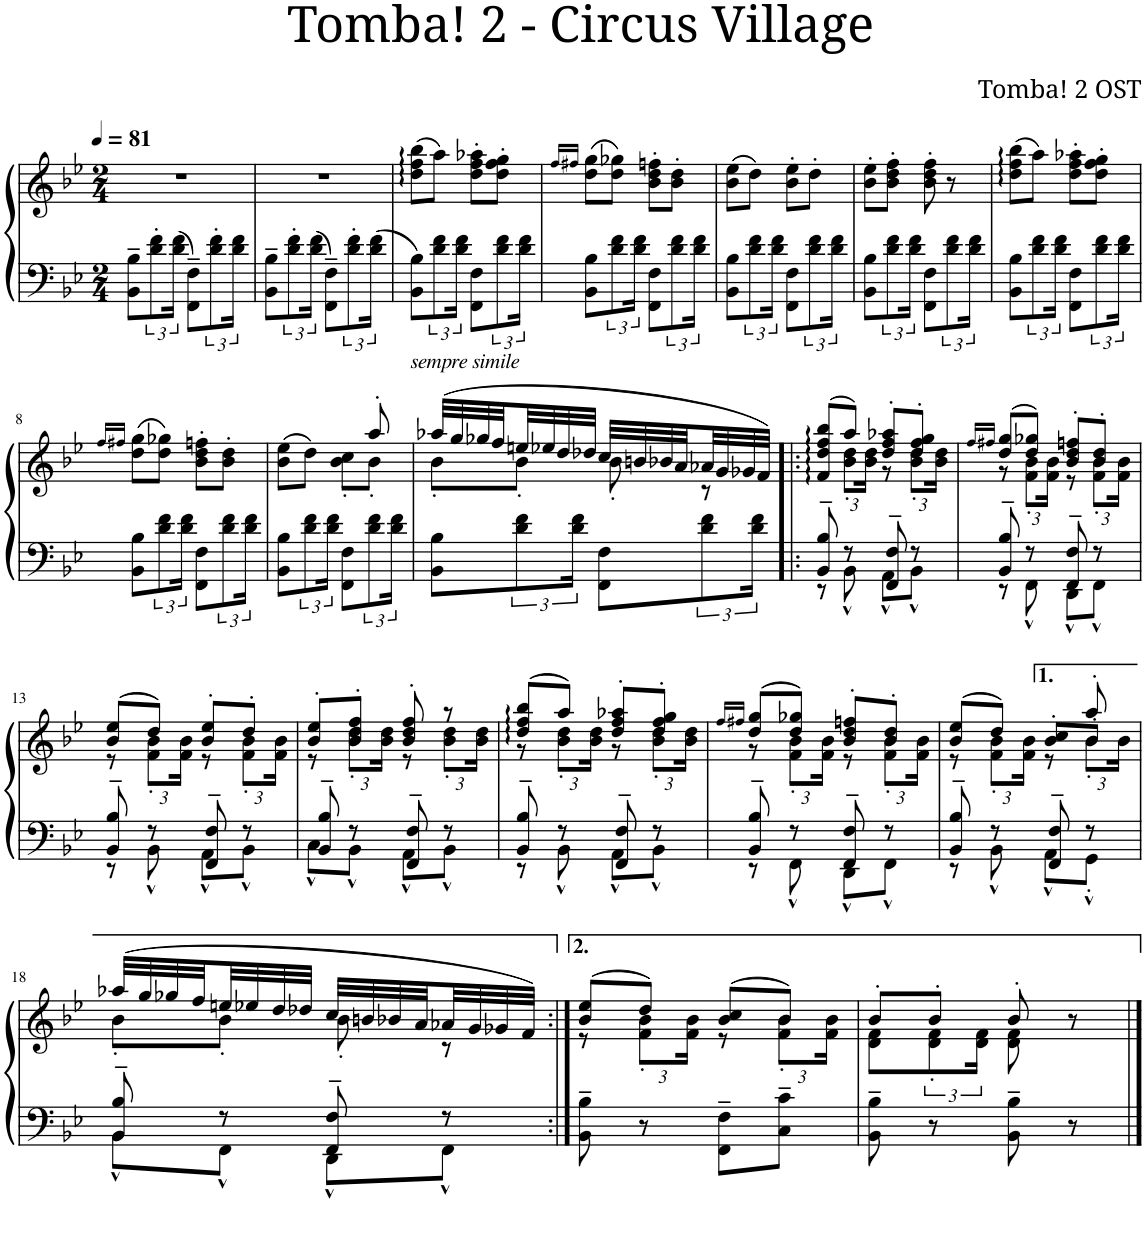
**kern	**kern
*part1	*part1
*staff2	*staff1
*I"Piano	*
*I'Pno.	*
*clefF4	*clefG2
*k[b-e-]	*k[b-e-]
*M2/4	*M2/4
*MM81	*MM81
=1	=1
8BB-\~ 8B-\~L	2r
12d\' 12f\'	.
24d\ 24f\Jk	.
8FF\~ 8F\~L	.
12d\' 12f\'	.
24d\ 24f\Jk	.
=2	=2
8BB-\~ 8B-\~L	2r
12d\' 12f\'	.
24d\ 24f\Jk	.
8FF\~ 8F\~L	.
12d\' 12f\'	.
24d\ 24f\Jk	.
=3	=3
!LO:TX:b:i:t=sempre simile	!
8BB-\~ 8B-\~L	(8dd\:: 8ff\:: 8bb-\::L
12d\' 12f\'	8aa\J)
24d\ 24f\Jk	.
8FF\~ 8F\~L	8dd\' 8ff\' 8aa-X\'L
12d\' 12f\'	8dd\' 8ff\' 8gg\'J
24d\ 24f\Jk	.
=4	=4
.	16qff/LL
.	16qff#X/JJ
8BB-\~ 8B-\~L	(8dd\ 8gg\L
12d\' 12f\'	8dd\ 8gg-X\J)
24d\ 24f\Jk	.
8FF\~ 8F\~L	8b-\' 8dd\' 8ffn\'L
12d\' 12f\'	8b-\' 8dd\'J
24d\ 24f\Jk	.
=5	=5
8BB-\~ 8B-\~L	(8b-\ 8ee-\L
12d\' 12f\'	8dd\J)
24d\ 24f\Jk	.
8FF\~ 8F\~L	8b-\' 8ee-\'L
12d\' 12f\'	8dd'\J
24d\ 24f\Jk	.
=6	=6
8BB-\~ 8B-\~L	8b-\' 8ee-\'L
12d\' 12f\'	8b-\' 8dd\' 8ff\'J
24d\ 24f\Jk	.
8FF\~ 8F\~L	8b-\' 8dd\' 8ff\'
12d\' 12f\'	8r
24d\ 24f\Jk	.
=7	=7
8BB-\~ 8B-\~L	(8dd\:: 8ff\:: 8bb-\::L
12d\' 12f\'	8aa\J)
24d\ 24f\Jk	.
8FF\~ 8F\~L	8dd\' 8ff\' 8aa-X\'L
12d\' 12f\'	8dd\' 8ff\' 8gg\'J
24d\ 24f\Jk	.
!!LO:LB:g=z
=8	=8
.	16qff/LL
.	16qff#X/JJ
8BB-\~ 8B-\~L	(8dd\ 8gg\L
12d\' 12f\'	8dd\ 8gg-X\J)
24d\ 24f\Jk	.
8FF\~ 8F\~L	8b-\' 8dd\' 8ffn\'L
12d\' 12f\'	8b-\' 8dd\'J
24d\ 24f\Jk	.
=9	=9
*	*^
8BB-\~ 8B-\~L	8ryy	(>8b-\ 8ee-\L
12d\' 12f\'	8ryy	8dd\J)
24d\ 24f\Jk	.	.
8FF\~ 8F\~L	8ryy	8b-\' 8cc\'L
12d\' 12f\'	8aa'/	8b-'\J
24d\ 24f\Jk	.	.
=10	=10	=10
8BB-\~ 8B-\~L	(32aa-X/LLL	8b-'\L
.	32gg/	.
.	32gg-X/	.
.	32ff/	.
12d\' 12f\'	32een/	8b-'\J
.	32ee-X/	.
.	32dd/	.
24d\ 24f\Jk	.	.
.	32dd-X/JJJ	.
8FF\~ 8F\~L	32cc/LLL	8b-'\
.	32bn/	.
.	32b-X/	.
.	32a/	.
12d\' 12f\'	32a-X/	8r
.	32g/	.
.	32g-X/	.
24d\ 24f\Jk	.	.
.	32f/JJJ)	.
=11!|:	=11!|:	=11!|:
*^	*	*
8BB-/~ 8B-/~	8r	(8f/:: 8dd/:: 8ff/:: 8bb-/::L	8ryy
*	*	*	*Xbrackettup
8r	8BB-^^\	8aa/J)	12b-\' 12dd\'L
.	.	.	24b-\ 24dd\Jk
8FF/~ 8F/~	8AA^^\L	8dd/' 8ff/' 8aa-X/'L	8r
8r	8BB-^^\J	8dd/' 8ff/' 8gg/'J	12b-\' 12dd\'L
.	.	.	24b-\ 24dd\Jk
=12	=12	=12	=12
.	.	16qff/LL	.
.	.	16qff#X/JJ	.
8BB-/~ 8B-/~	8r	(8dd/ 8gg/L	8r
8r	8FF^^\	8dd/ 8gg-X/J)	12f\' 12b-\'L
.	.	.	24f\ 24b-\Jk
8FF/~ 8F/~	8DD^^\L	8b-/' 8dd/' 8ffn/'L	8r
8r	8FF^^\J	8b-/' 8dd/'J	12f\' 12b-\'L
.	.	.	24f\ 24b-\Jk
!!LO:LB:g=z	!!
=13	=13	=13	=13
8BB-/~ 8B-/~	8r	(8b-/ 8ee-/L	8r
8r	8BB-^^\	8dd/J)	12f\' 12b-\'L
.	.	.	24f\ 24b-\Jk
8FF/~ 8F/~	8AA^^\L	8b-/' 8ee-/'L	8r
8r	8BB-^^\J	8dd'/J	12f\' 12b-\'L
.	.	.	24f\ 24b-\Jk
=14	=14	=14	=14
8BB-/~ 8B-/~	8C^^\L	8b-/' 8ee-/'L	8r
8r	8BB-^^\J	8b-/' 8dd/' 8ff/'J	12b-\' 12dd\'L
.	.	.	24b-\ 24dd\Jk
8FF/~ 8F/~	8AA^^\L	8b-/' 8dd/' 8ff/'	8r
8r	8BB-^^\J	8r	12b-\' 12dd\'L
.	.	.	24b-\ 24dd\Jk
=15	=15	=15	=15
8BB-/~ 8B-/~	8r	(8dd/:: 8ff/:: 8bb-/::L	8r
8r	8BB-^^\	8aa/J)	12b-\' 12dd\'L
.	.	.	24b-\ 24dd\Jk
8FF/~ 8F/~	8AA^^\L	8dd/' 8ff/' 8aa-X/'L	8r
8r	8BB-^^\J	8dd/' 8ff/' 8gg/'J	12b-\' 12dd\'L
.	.	.	24b-\ 24dd\Jk
=16	=16	=16	=16
.	.	16qff/LL	.
.	.	16qff#X/JJ	.
8BB-/~ 8B-/~	8r	(8dd/ 8gg/L	8r
8r	8FF^^\	8dd/ 8gg-X/J)	12f\' 12b-\'L
.	.	.	24f\ 24b-\Jk
8FF/~ 8F/~	8DD^^\L	8b-/' 8dd/' 8ffn/'L	8r
8r	8FF^^\J	8b-/' 8dd/'J	12f\' 12b-\'L
.	.	.	24f\ 24b-\Jk
=17	=17	=17	=17
*	*	*	*^
8BB-/~ 8B-/~	8r	(8b-/ 8ee-/L	8r	4ryy
8r	8BB-^^\	8dd/J)	12f\' 12b-\'L	.
.	.	.	24f\ 24b-\Jk	.
8FF/~ 8F/~	8AA^^\L	8b-/' 8cc/'L	8r	8ryy
8r	8GG'^^\J	8b-'/J	12b-'\L	8aa'/
.	.	.	24b-\Jk	.
*	*	*	*v	*v
!!LO:LB:g=z
=18	=18	=18	=18
8BB-/~ 8B-/~	8BB-^^\L	(32aa-X/LLL	8b-'\L
.	.	32gg/	.
.	.	32gg-X/	.
.	.	32ff/	.
8r	8FF^^\J	32een/	8b-'\J
.	.	32ee-X/	.
.	.	32dd/	.
.	.	32dd-X/JJJ	.
8FF/~ 8F/~	8DD^^\L	32cc/LLL	8b-'\
.	.	32bn/	.
.	.	32b-X/	.
.	.	32a/	.
8r	8FF^^\J	32a-X/	8r
.	.	32g/	.
.	.	32g-X/	.
.	.	32f/JJJ)	.
*v	*v	*	*
=19:|!	=19:|!	=19:|!
8BB-\~ 8B-\~	(8b-/ 8ee-/L	8r
8r	8dd/J)	12f\' 12b-\'L
.	.	24f\ 24b-\Jk
8FF\~ 8F\~L	(8b-/ 8cc/L	8r
8C\~ 8c\~J	8b-/J)	12f\' 12b-\'L
.	.	24f\ 24b-\Jk
=20	=20	=20
8BB-\~ 8B-\~	8b-'/L	8d\ 8f\L
*	*	*brackettup
8r	8b-'/J	12d\' 12f\'
.	.	24d\ 24f\Jk
8BB-\~ 8B-\~	8b-'/	8d\ 8f\
8r	8r	8ryy
*	*v	*v
==	==
*-	*-
